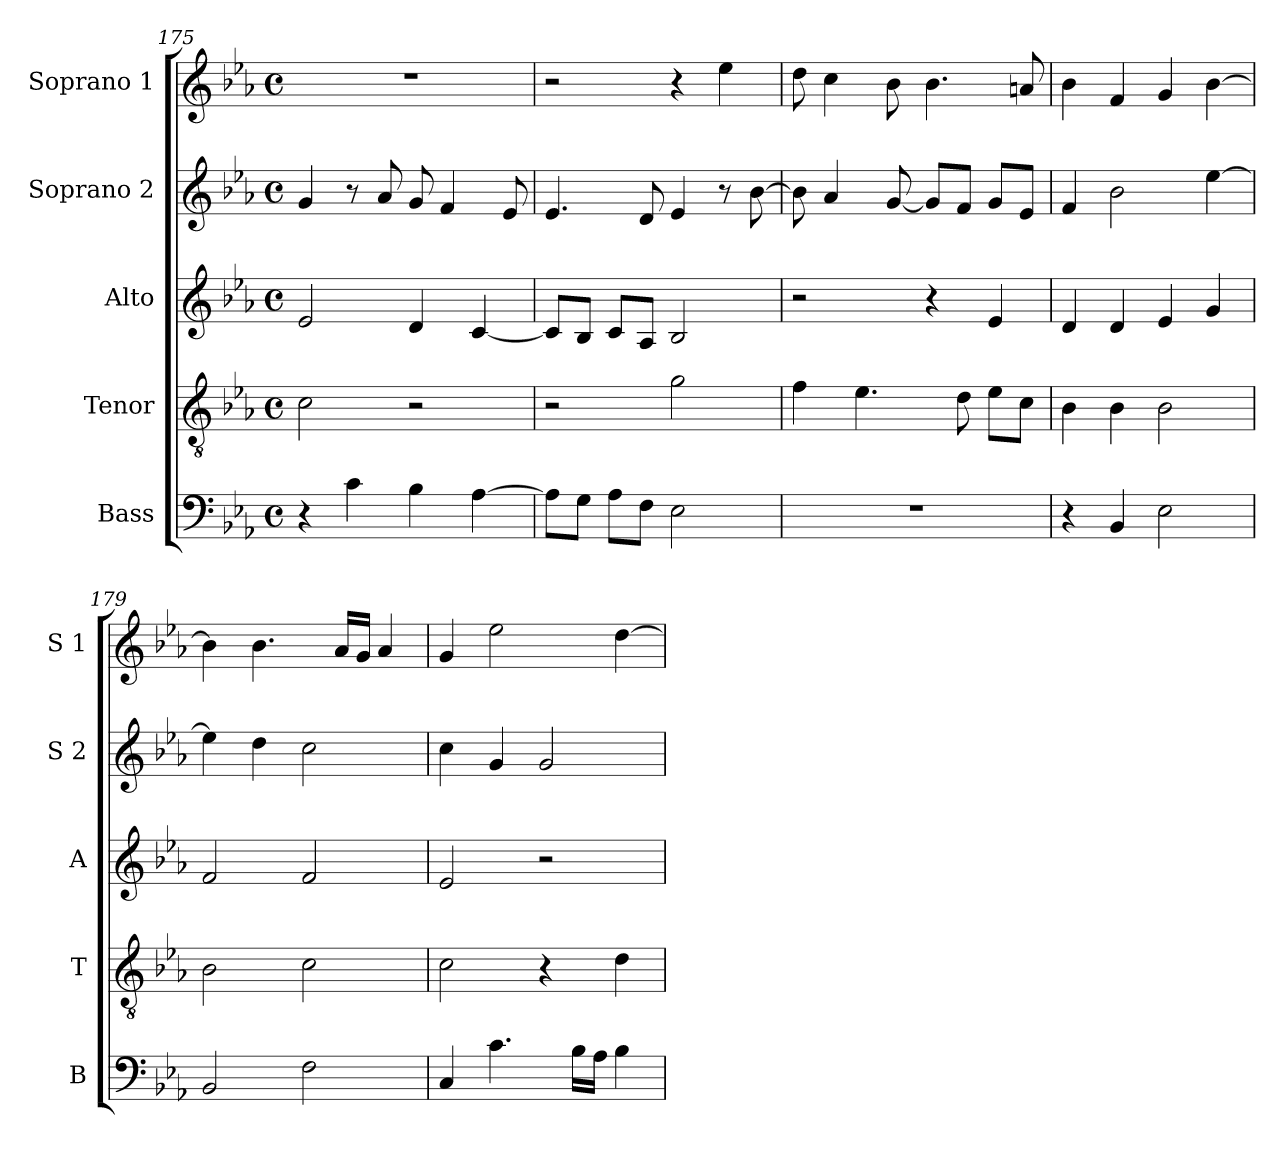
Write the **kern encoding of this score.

**kern	**kern	**kern	**kern	**kern
*part5	*part4	*part3	*part2	*part1
*staff5	*staff4	*staff3	*staff2	*staff1
*I"Bass	*I"Tenor	*I"Alto	*I"Soprano 2	*I"Soprano 1
*I'B	*I'T	*I'A	*I'S 2	*I'S 1
!!LO:PB:g=z
*clefF4	*clefGv2	*clefG2	*clefG2	*clefG2
*k[b-e-a-]	*k[b-e-a-]	*k[b-e-a-]	*k[b-e-a-]	*k[b-e-a-]
*E-:	*E-:	*E-:	*E-:	*E-:
*M4/4	*M4/4	*M4/4	*M4/4	*M4/4
*met(c)	*met(c)	*met(c)	*met(c)	*met(c)
=175	=175	=175	=175	=175
4r	2c\	2e-/	4g/	1r
4c\	.	.	8r	.
.	.	.	8a-/	.
4B-\	2r	4d/	8g/	.
.	.	.	4f/	.
[>4A-\	.	[<4c/	.	.
.	.	.	8e-/	.
=176	=176	=176	=176	=176
8A-\L]	2r	8c/L]	4.e-/	2r
8G\J	.	8B-/J	.	.
8A-\L	.	8c/L	.	.
8F\J	.	8A-/J	8d/	.
2E-\	2g\	2B-/	4e-/	4r
.	.	.	8r	4ee-\
.	.	.	[>8b-\	.
=177	=177	=177	=177	=177
1r	4f\	2r	8b-\]	8dd\
.	.	.	4a-/	4cc\
.	4.e-\	.	.	.
.	.	.	[<8g/	8b-\
.	.	4r	8g/L]	4.b-\
.	8d\	.	8f/J	.
.	8e-\L	4e-/	8g/L	.
.	8c\J	.	8e-/J	8an/
=178	=178	=178	=178	=178
4r	4B-\	4d/	4f/	4b-\
4BB-/	4B-\	4d/	2b-\	4f/
2E-\	2B-\	4e-/	.	4g/
.	.	4g/	[<4ee-\	[<4b-\
!!LO:LB:g=z
=179	=179	=179	=179	=179
2BB-/	2B-\	2f/	4ee-\]	4b-\]
.	.	.	4dd\	4.b-\
2F\	2c\	2f/	2cc\	.
.	.	.	.	16a-/LL
.	.	.	.	16g/JJ
.	.	.	.	4a-/
=180	=180	=180	=180	=180
4C/	2c\	2e-/	4cc\	4g/
4.c\	.	.	4g/	2ee-\
.	4r	2r	2g/	.
16B-\LL	.	.	.	.
16A-\JJ	.	.	.	.
4B-\	4d\	.	.	[>4dd\
=	=	=	=	=
*-	*-	*-	*-	*-
